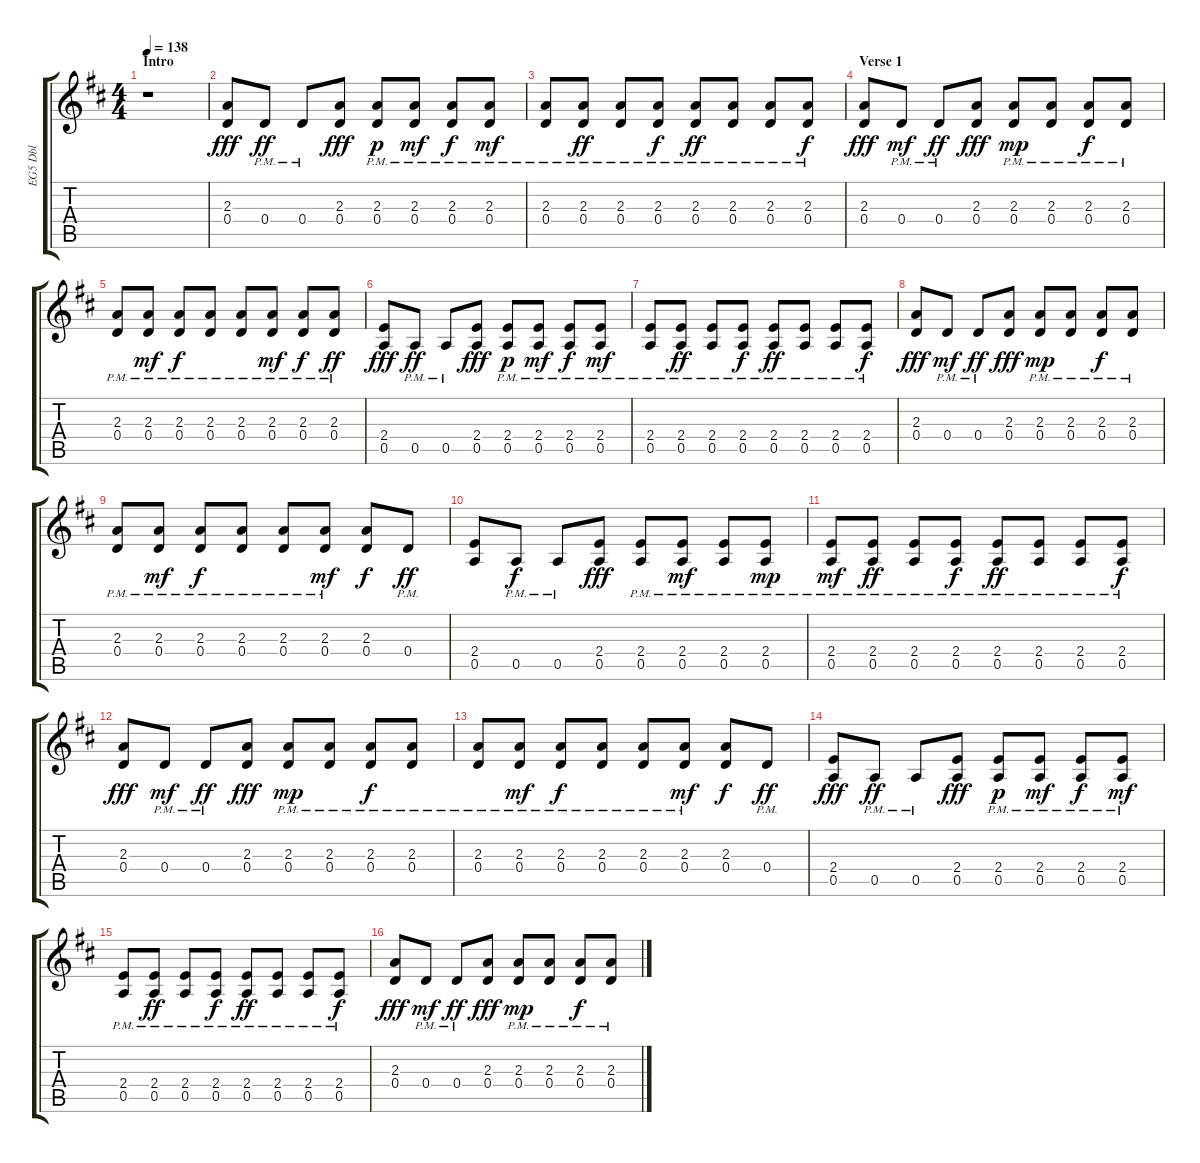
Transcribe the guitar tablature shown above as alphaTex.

\track ("EG5 Dbl" "EG5 Dbl") {instrument electricguitarmuted}
\staff {score tabs}
\tuning (E4 B3 G3 D3 A2 E2) {hide}
\ts (4 4)
\section ("" "Intro")
\tempo 138
\clef g2
\ks d
r.1{dy fff instrument electricguitarmuted} |
(2.3 0.4).8 0.4{pm}.8{dy ff} 0.4{pm}.8 (2.3 0.4).8{dy fff} (2.3{pm} 0.4{pm}).8{dy p} (2.3{pm} 0.4{pm}).8{dy mf} (2.3{pm} 0.4{pm}).8{dy f} (2.3{pm} 0.4{pm}).8{dy mf} |
(2.3{pm} 0.4{pm}).8 (2.3{pm} 0.4{pm}).8{dy ff} (2.3{pm} 0.4{pm}).8 (2.3{pm} 0.4{pm}).8{dy f} (2.3{pm} 0.4{pm}).8{dy ff} (2.3{pm} 0.4{pm}).8 (2.3{pm} 0.4{pm}).8 (2.3{pm} 0.4{pm}).8{dy f} |
\section ("" "Verse 1")
(2.3 0.4).8{dy fff} 0.4{pm}.8{dy mf} 0.4{pm}.8{dy ff} (2.3 0.4).8{dy fff} (2.3{pm} 0.4{pm}).8{dy mp} (2.3{pm} 0.4{pm}).8 (2.3{pm} 0.4{pm}).8{dy f} (2.3{pm} 0.4{pm}).8 |
(2.3{pm} 0.4{pm}).8 (2.3{pm} 0.4{pm}).8{dy mf} (2.3{pm} 0.4{pm}).8{dy f} (2.3{pm} 0.4{pm}).8 (2.3{pm} 0.4{pm}).8 (2.3{pm} 0.4{pm}).8{dy mf} (2.3{pm} 0.4{pm}).8{dy f} (2.3{pm} 0.4{pm}).8{dy ff} |
(2.4 0.5).8{dy fff} 0.5{pm}.8{dy ff} 0.5{pm}.8 (2.4 0.5).8{dy fff} (2.4{pm} 0.5{pm}).8{dy p} (2.4{pm} 0.5{pm}).8{dy mf} (2.4{pm} 0.5{pm}).8{dy f} (2.4{pm} 0.5{pm}).8{dy mf} |
(2.4{pm} 0.5{pm}).8 (2.4{pm} 0.5{pm}).8{dy ff} (2.4{pm} 0.5{pm}).8 (2.4{pm} 0.5{pm}).8{dy f} (2.4{pm} 0.5{pm}).8{dy ff} (2.4{pm} 0.5{pm}).8 (2.4{pm} 0.5{pm}).8 (2.4{pm} 0.5{pm}).8{dy f} |
(2.3 0.4).8{dy fff} 0.4{pm}.8{dy mf} 0.4{pm}.8{dy ff} (2.3 0.4).8{dy fff} (2.3{pm} 0.4{pm}).8{dy mp} (2.3{pm} 0.4{pm}).8 (2.3{pm} 0.4{pm}).8{dy f} (2.3{pm} 0.4{pm}).8 |
(2.3{pm} 0.4{pm}).8 (2.3{pm} 0.4{pm}).8{dy mf} (2.3{pm} 0.4{pm}).8{dy f} (2.3{pm} 0.4{pm}).8 (2.3{pm} 0.4{pm}).8 (2.3{pm} 0.4{pm}).8{dy mf} (2.3 0.4).8{dy f} 0.4{pm}.8{dy ff} |
(2.4 0.5).8 0.5{pm}.8{dy f} 0.5{pm}.8 (2.4 0.5).8{dy fff} (2.4{pm} 0.5{pm}).8 (2.4{pm} 0.5{pm}).8{dy mf} (2.4{pm} 0.5{pm}).8 (2.4{pm} 0.5{pm}).8{dy mp} |
(2.4{pm} 0.5{pm}).8{dy mf} (2.4{pm} 0.5{pm}).8{dy ff} (2.4{pm} 0.5{pm}).8 (2.4{pm} 0.5{pm}).8{dy f} (2.4{pm} 0.5{pm}).8{dy ff} (2.4{pm} 0.5{pm}).8 (2.4{pm} 0.5{pm}).8 (2.4{pm} 0.5{pm}).8{dy f} |
(2.3 0.4).8{dy fff} 0.4{pm}.8{dy mf} 0.4{pm}.8{dy ff} (2.3 0.4).8{dy fff} (2.3{pm} 0.4{pm}).8{dy mp} (2.3{pm} 0.4{pm}).8 (2.3{pm} 0.4{pm}).8{dy f} (2.3{pm} 0.4{pm}).8 |
(2.3{pm} 0.4{pm}).8 (2.3{pm} 0.4{pm}).8{dy mf} (2.3{pm} 0.4{pm}).8{dy f} (2.3{pm} 0.4{pm}).8 (2.3{pm} 0.4{pm}).8 (2.3{pm} 0.4{pm}).8{dy mf} (2.3 0.4).8{dy f} 0.4{pm}.8{dy ff} |
(2.4 0.5).8{dy fff} 0.5{pm}.8{dy ff} 0.5{pm}.8 (2.4 0.5).8{dy fff} (2.4{pm} 0.5{pm}).8{dy p} (2.4{pm} 0.5{pm}).8{dy mf} (2.4{pm} 0.5{pm}).8{dy f} (2.4{pm} 0.5{pm}).8{dy mf} |
(2.4{pm} 0.5{pm}).8 (2.4{pm} 0.5{pm}).8{dy ff} (2.4{pm} 0.5{pm}).8 (2.4{pm} 0.5{pm}).8{dy f} (2.4{pm} 0.5{pm}).8{dy ff} (2.4{pm} 0.5{pm}).8 (2.4{pm} 0.5{pm}).8 (2.4{pm} 0.5{pm}).8{dy f} |
(2.3 0.4).8{dy fff} 0.4{pm}.8{dy mf} 0.4{pm}.8{dy ff} (2.3 0.4).8{dy fff} (2.3{pm} 0.4{pm}).8{dy mp} (2.3{pm} 0.4{pm}).8 (2.3{pm} 0.4{pm}).8{dy f} (2.3{pm} 0.4{pm}).8
